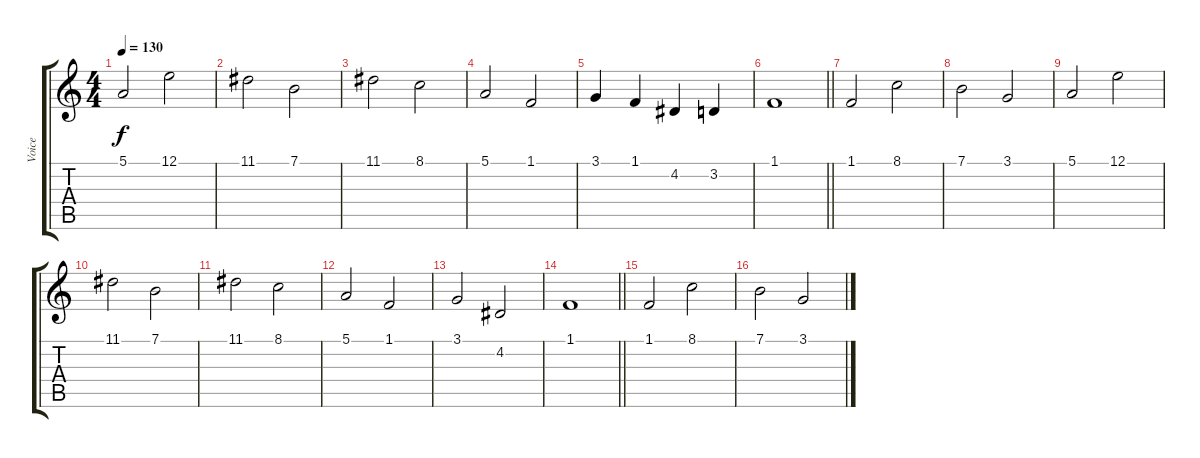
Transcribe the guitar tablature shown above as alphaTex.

\track ("Voice " "Voice ") {instrument lead6voice}
\staff {score tabs}
\tuning (E4 B3 G3 D3 A2 E2) {hide}
\ts (4 4)
\tempo 130
\clef g2
\ks c
5.1.2{dy f} 12.1.2 |
11.1.2 7.1.2 |
11.1.2 8.1.2 |
5.1.2 1.1.2 |
3.1.4 1.1.4 4.2.4 3.2.4 |
\barLineRight lightlight
1.1.1 |
1.1.2 8.1.2 |
7.1.2 3.1.2 |
5.1.2 12.1.2 |
11.1.2 7.1.2 |
11.1.2 8.1.2 |
5.1.2 1.1.2 |
3.1.2 4.2.2 |
\barLineRight lightlight
1.1.1 |
1.1.2 8.1.2 |
7.1.2 3.1.2
